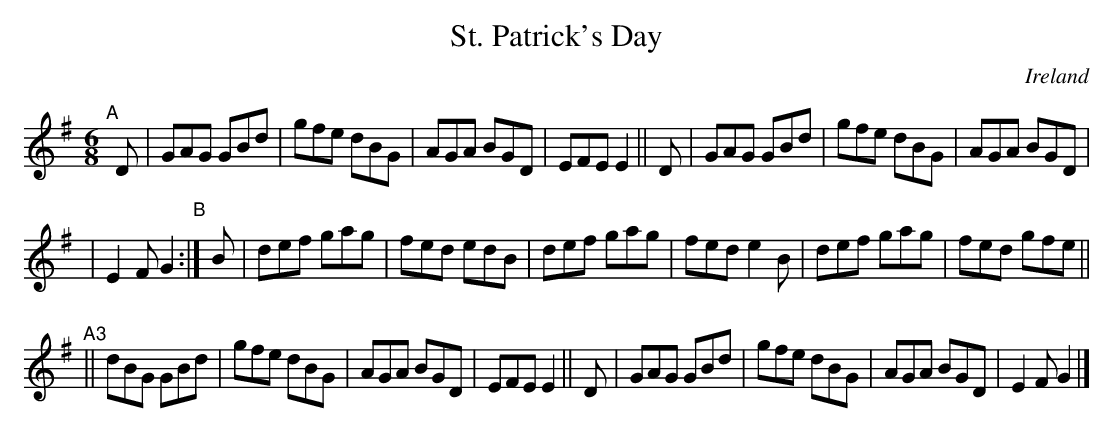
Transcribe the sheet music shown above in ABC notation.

X:1
T: St. Patrick's Day
O: Ireland
M: 6/8
L: 1/8
K: G
"^A"[|] D | GAG GBd | gfe dBG | AGA BGD | EFE E2 || D | GAG GBd | gfe dBG | AGA BGD |
|  E2F G2 "^B":| B | def gag | fed edB | def gag | fed e2B | def gag | fed gfe ||
"^A3"|| dBG GBd | gfe dBG | AGA BGD | EFE E2 || D | GAG GBd | gfe dBG | AGA BGD | E2F G2 |]
